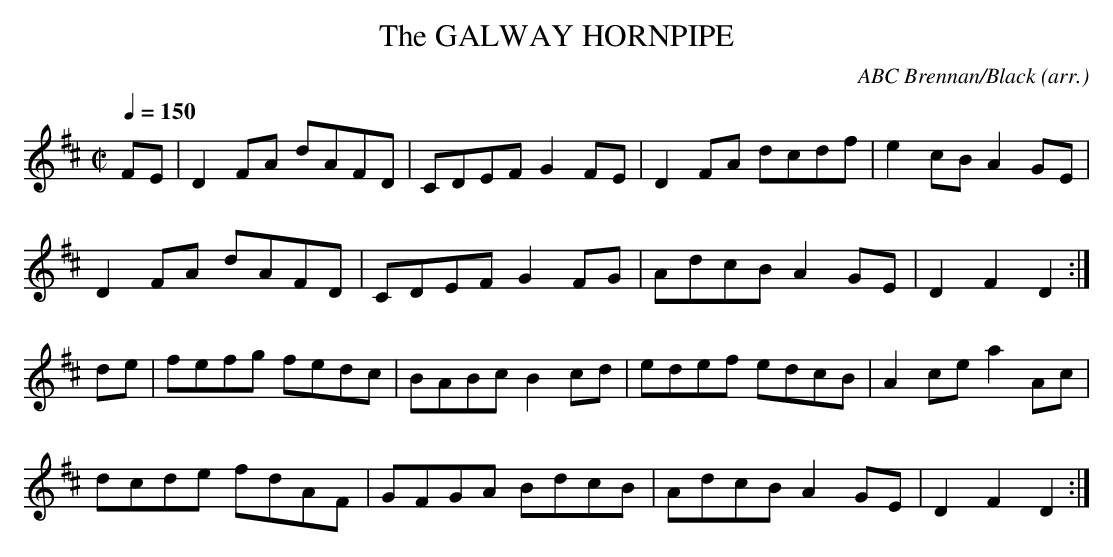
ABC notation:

X:1
T:GALWAY HORNPIPE, The
C:ABC Brennan/Black (arr.)
Q:1/4=150
M:C|
L:1/8 % dotted rhythm
K:D
FE|D2FA dAFD|CDEF G2FE|D2FA dcdf|e2cB A2GE|
D2FA dAFD|CDEF G2FG|AdcB A2GE|D2F2D2:|
de|fefg fedc|BABc B2cd|edef edcB|A2ce a2Ac|
dcde fdAF|GFGA BdcB|AdcB A2GE|D2F2D2:|
